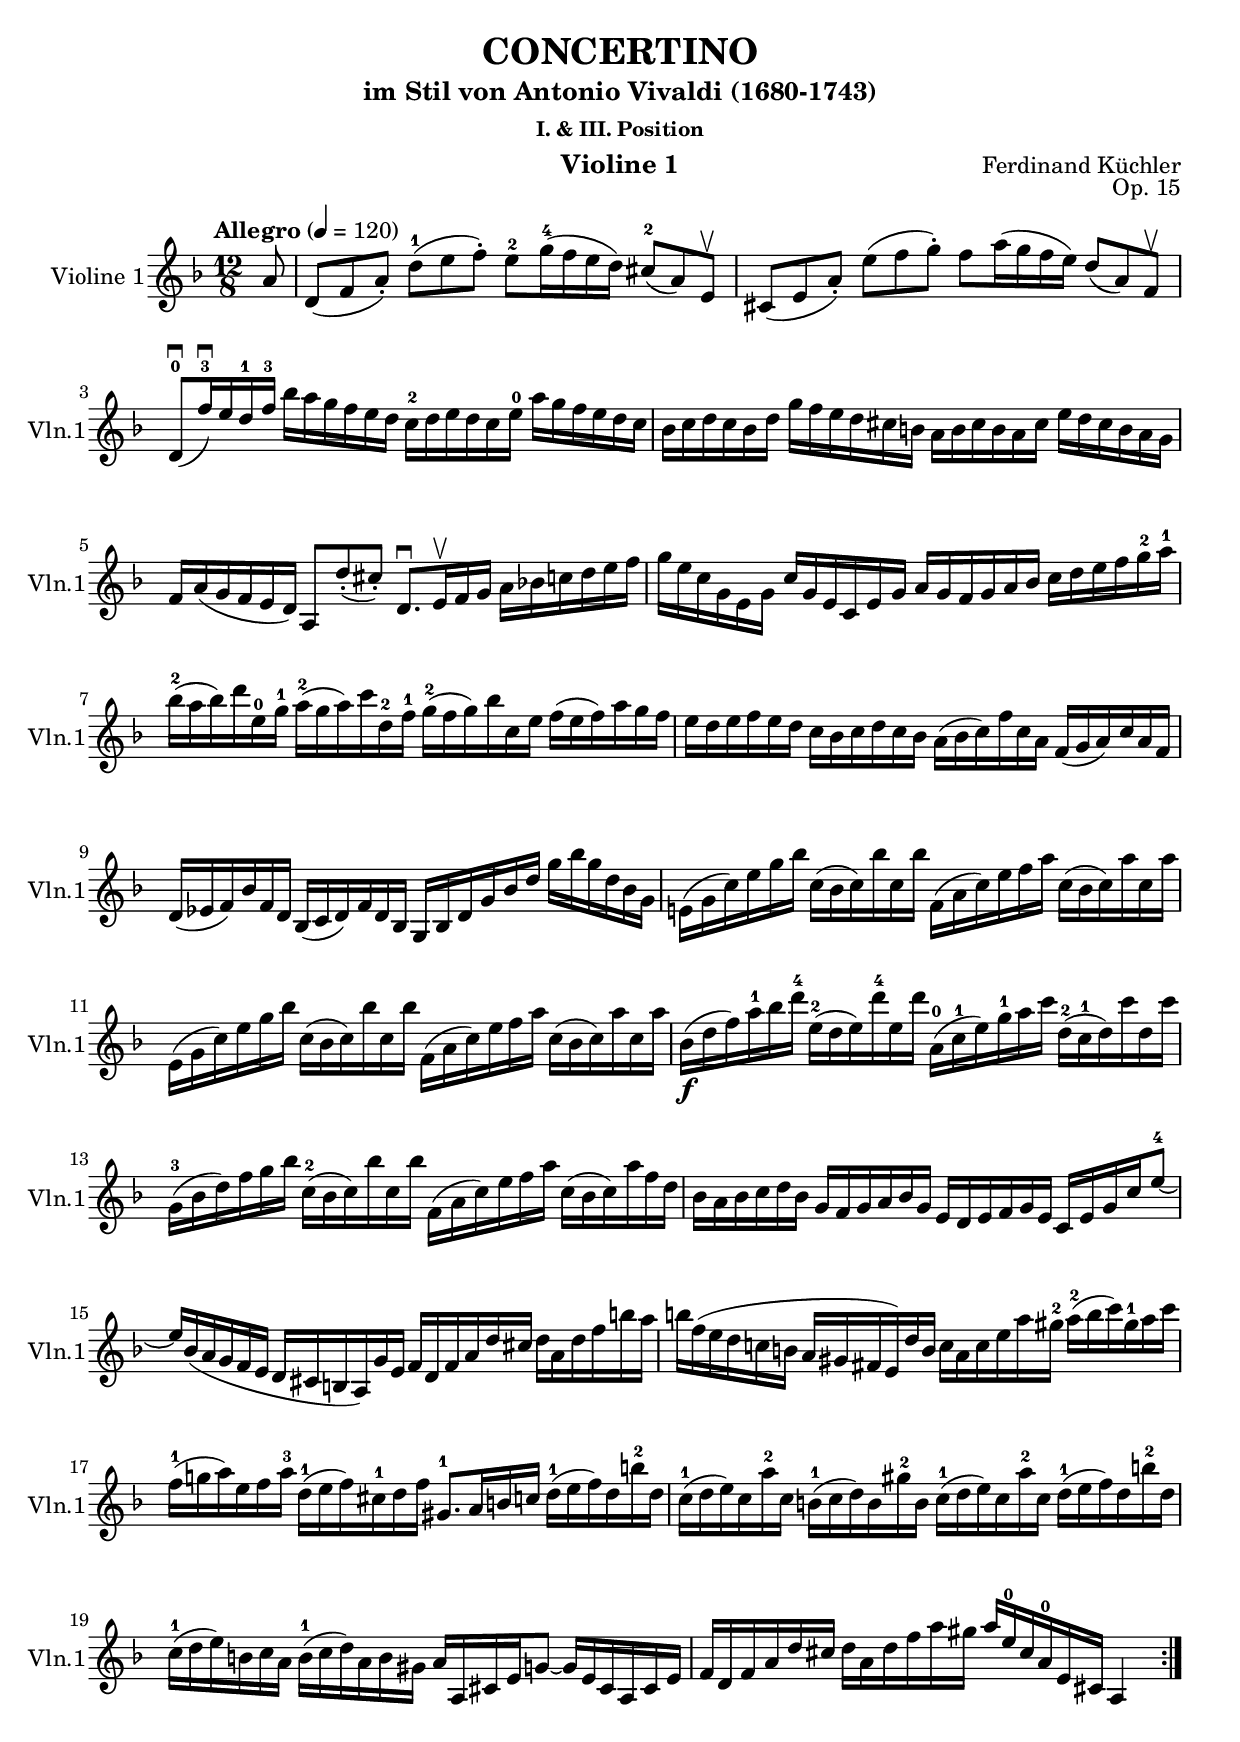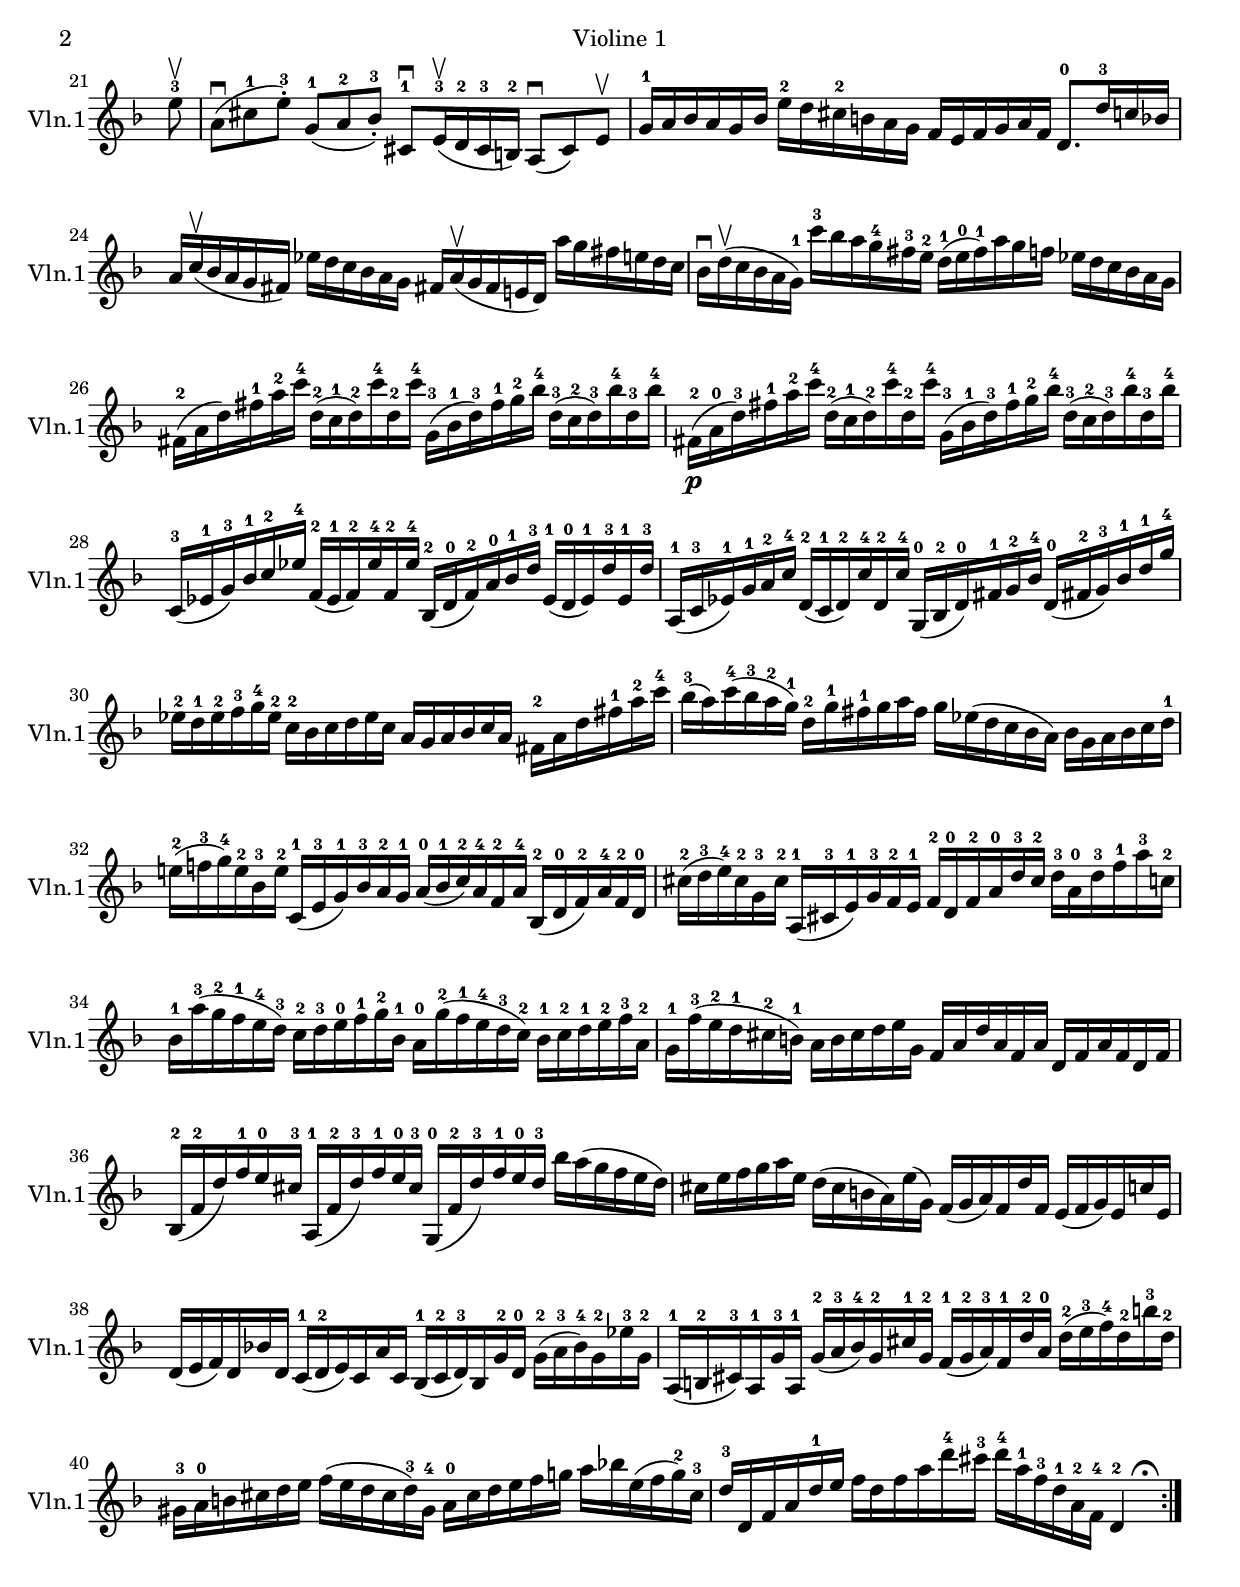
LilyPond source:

\version "2.18.2"

\version "2.18.2"

#(set-default-paper-size "a4")

\header {
  title = "CONCERTINO"
  subtitle = "im Stil von Antonio Vivaldi (1680-1743)"
  subsubtitle = "I. & III. Position"
  composer = "Ferdinand Küchler"
  opus = "Op. 15"
  instrument = "Violino"
}

\version "2.18.2"


violinI = { 
  \tempo Allegro 4=120
  \key d \minor
  \time 12/8  
  \relative a' {
    \partial 8
    a8 | \noBreak
    d,( f a-.) d^1( e f-.) e^2 g16^4 ( f e d) cis8(^2 a) e\upbow | \noBreak
    cis8( e a-.) e'( f g-.) f a16( g f e) d8( a) f\upbow |
    d8^0\downbow( f'16^3\downbow) e d^1 f^3  bes a g f e d  c^2 d e d c e^0  a g f e d c | \noBreak
    bes c d c bes d  g f e d cis b  a b cis b a cis  e d cis b a g |
    f a( g f e d) a8 d'-.( cis-.)  d,8.\downbow e16\upbow f g  a bes! c d e f | \noBreak
    g e c g e g  c g e c e g  a g f g a bes  c d e f g^2 a^1 |
    bes(^2 a bes) d e,^0 g^1  a^2( g a) c d,^2 f^1  g(^2 f g) bes c, e  f( e f) a g f | \noBreak
    e d e f e d  c bes c d c bes  a( bes c) f c a  f( g a) c a f |
    d( es f) bes f d  bes( c d) f d bes  g bes d g bes d  g bes g d bes g | \noBreak
    e!( g c) e g bes  c,( bes c) bes' c, bes'  f,( a c) e f a  c,( bes c) a' c, a' |
    e,( g c) e g bes  c,( bes c) bes' c, bes'  f,( a c) e f a  c,( bes c) a' c, a' | \noBreak
    bes,(\f d f) a^1 bes d^4  e,(^2 d e) d'^4 e, d'  a,(^0 c^1 e) g^1 a c  d,(^2 c^1 d) c' d, c' |
    g,(^3 bes d) f g bes  c,(^2 bes c) bes' c, bes'  f,( a c) e f a  c,( bes c) a' f d | \noBreak 
    bes a bes c d bes  g f g a bes g  e d e f g e  c e g c e8~^4 |
    e16 bes( a g f e  d cis b a) g' e  f d f a d cis  d a d f b a | \noBreak
    b f( e d c! b a gis fis e) d' b  c a c e a gis^2  a(^2 b c) gis^1 a c |
    f,(^1 g! a) e f a^3  d,(^1 e f) cis^1 d f  gis,8.^1 a16 b c d(^1 e f) d b'^2 d, | \noBreak
    c(^1 d e) c a'^2 c,  b(^1 c d) b gis'^2 b,  c(^1 d e) c a'^2 c,  d(^1 e f) d b'^2 d, |
    c(^1 d e) b c a  b(^1 c d) a b gis  a a, cis e g8~  g16 e cis a cis e | \noBreak
    f d f a d cis  d a d f a gis  a e^0 cis a^0 e cis a4 s8 |
    \bar ":|."
    \pageBreak
    \partial 8
    e''8\upbow^3 | \noBreak
    a,(\downbow cis^1 e^3-.) g,^1( a^2 bes^3-.) cis,\downbow^1 e16^3\upbow( d^2 cis^3 b^2) a8(\downbow cis) e\upbow | \noBreak
    g16^1 a bes a g bes  e^2 d cis^2 b a g  f e f g a f  d8.^0 d'16^3 c bes |
    a c(\upbow bes a g fis)  es' d c bes a g  fis! a(\upbow g fis e! d)  a'' g fis e d c | \noBreak
    bes\downbow d(\upbow c bes a g^1)  c'^3 bes a g^4 fis^3 e^2  d(^1 e^0 fis)^1 a g f  es d c bes a g |
    fis(^2 a d) fis^1 a^2 c^4  d,(^2 c^1 d)^2 c'^4 d,^2 c'^4  g,(^3 bes^1 d)^3 fis^1 g^2 bes^4  d,(^3 c^2 d)^3 bes'^4 d,^3 bes'^4 | \noBreak
    fis,\p(^2 a^0 d)^3 fis^1 a^2 c^4  d,(^2 c^1 d)^2 c'^4 d,^2 c'^4  g,(^3 bes^1 d)^3 fis^1 g^2 bes^4  d,(^3 c^2 d)^3 bes'^4 d,^3 bes'^4 |
    c,,(^3 es^1 g)^3 bes^1 c^2 es^4  f,(^2 es^1 f)^2 es'^4 f,^2 es'^4  bes,(^2 d^0 f)^2 a^0 bes^1 d^3  es,(^1 d^0 es)^1 d'^3 es,^1 d'^3 | \noBreak
    a,(^1 c^3 es)^1 g^1 a^2 c^4  d,(^2 c^1 d)^2 c'^4 d,^2 c'^4  g,(^0 bes^2 d)^0 fis^1 g^2 bes^4  d,(^0 fis!^2 g)^3 bes^1 d^1 g^4 |
    es^2 d^1 es^2 f^3 g^4 es^2  c^2 bes c d es c  a g a bes c a  fis^2 a d fis^1 a^2 c^4 | \noBreak
    bes(^3 a) c(^4 bes^3 a^2 g)^1  d^2 g^1 fis^1 g a fis  g es( d c bes a)  bes g a bes c d^1 |
    e!(^2 f!^3 g)^4 e^2 bes^3 e^2  c,(^1 e^3 g)^1 bes^3 a^2 g^1  a(^0 bes^1 c)^2 a^4 f^2 a^4  bes,(^2 d^0 f)^2 a^4 f^2 d^0 | \noBreak
    cis'(^2 d^3 e)^4 cis^2 g^3 cis^2  a,(^1 cis^3 e)^1 g^3 f^2 e^1  f^2 d^0 f^2 a^0 d^3 cis^2  d^3 a^0 d^3 f^1 a^3 c,^2 |
    bes^1 a'(^3 g^2 f^1 e^4 d)^3  c^2 d^3 e^0 f^1 g^2 bes,^1  a^0 g'(^2 f^1 e^4 d^3 c)^2  bes^1 c^2 d^1 e^2 f^3 a,^2 | \noBreak
    g^1 f'(^3 e^2 d^1 cis^2 b)^1  a b cis d e g, f a d a f a  d, f a f d f |
    bes,(^2 f'^2 d') f^1 e^0 cis^3  a,(^1 f'^2 d')^3 f^1 e^0 cis^3  g,(^0 f'^2 d')^3 f^1 e^0 d^3  bes' a( g f e d) | \noBreak
    cis e f g a e  d( cis b a) e'( g,)  f( g a) f d' f,  e( f g) e c' e, |
    d( e f) d bes'! d,  c(^1 d^2 e) c a' c,  bes(^1 c^2 d)^3 bes g'^2 d^0  g(^2 a^3 bes)^4 g^2 es'^3 g,^2 | \noBreak
    a,(^1 b^2 cis)^3 a^1 g'^3 a,^1  g'(^2 a^3 bes)^4 g^2 cis^1 g^2  f(^1 g^2 a)^3 f^1 d'^2 a^0  d(^2 e^3 f)^4 d^2 b'^3 d,^2 |
    gis,^3 a^0 b cis d e  f( e d cis d)^3 gis,^4  a^0 cis d e f g!  a bes! e,( f g)^2 cis,^3 | \noBreak
    d^3 d, f a d^1 e  f d f a d^4 cis^3  d^4 a^1 f^3 d^1 a^2 f^4 d4^2 s8\fermata |
    \bar ":|."
  }
}


\header {
  instrument = "Violine 1"
}

\score {
  <<
    \new Staff \with { instrumentName = "Violine 1" shortInstrumentName = "Vln.1" } { \violinI }
  >>
  \layout {
    indent = 1.5\cm
    short-indent = 0.5\cm
  }
}